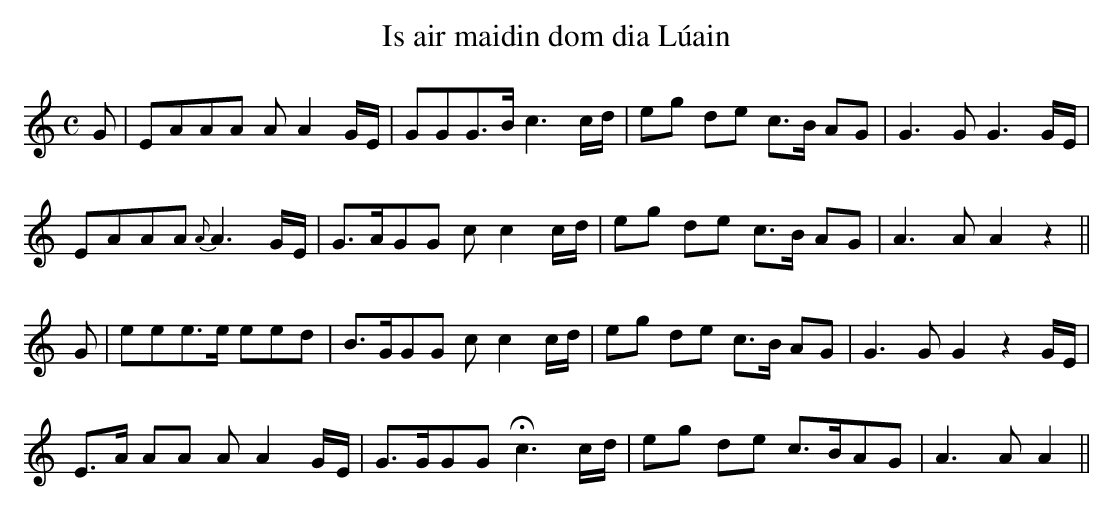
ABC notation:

X:1
T: Is air maidin dom dia Lúain
M:C
L:1/8
K:Amin
G|EAAA A A2 G/E/|GGG>B c3c/d/|eg de c>B AG|G3G G3 G/E/|
EAAA {A}A3 G/E/|G>AGG c c2 c/d/|eg de c>B AG|A3A A2z2||
G|eee>e eed|B>GGG c c2 c/d/|eg de c>B AG|G3G G2 z2 G/E/|
E>A AA A A2 G/E/|G>GGG !fermata!c3 c/d/|eg de c>BAG|A3A A2||
